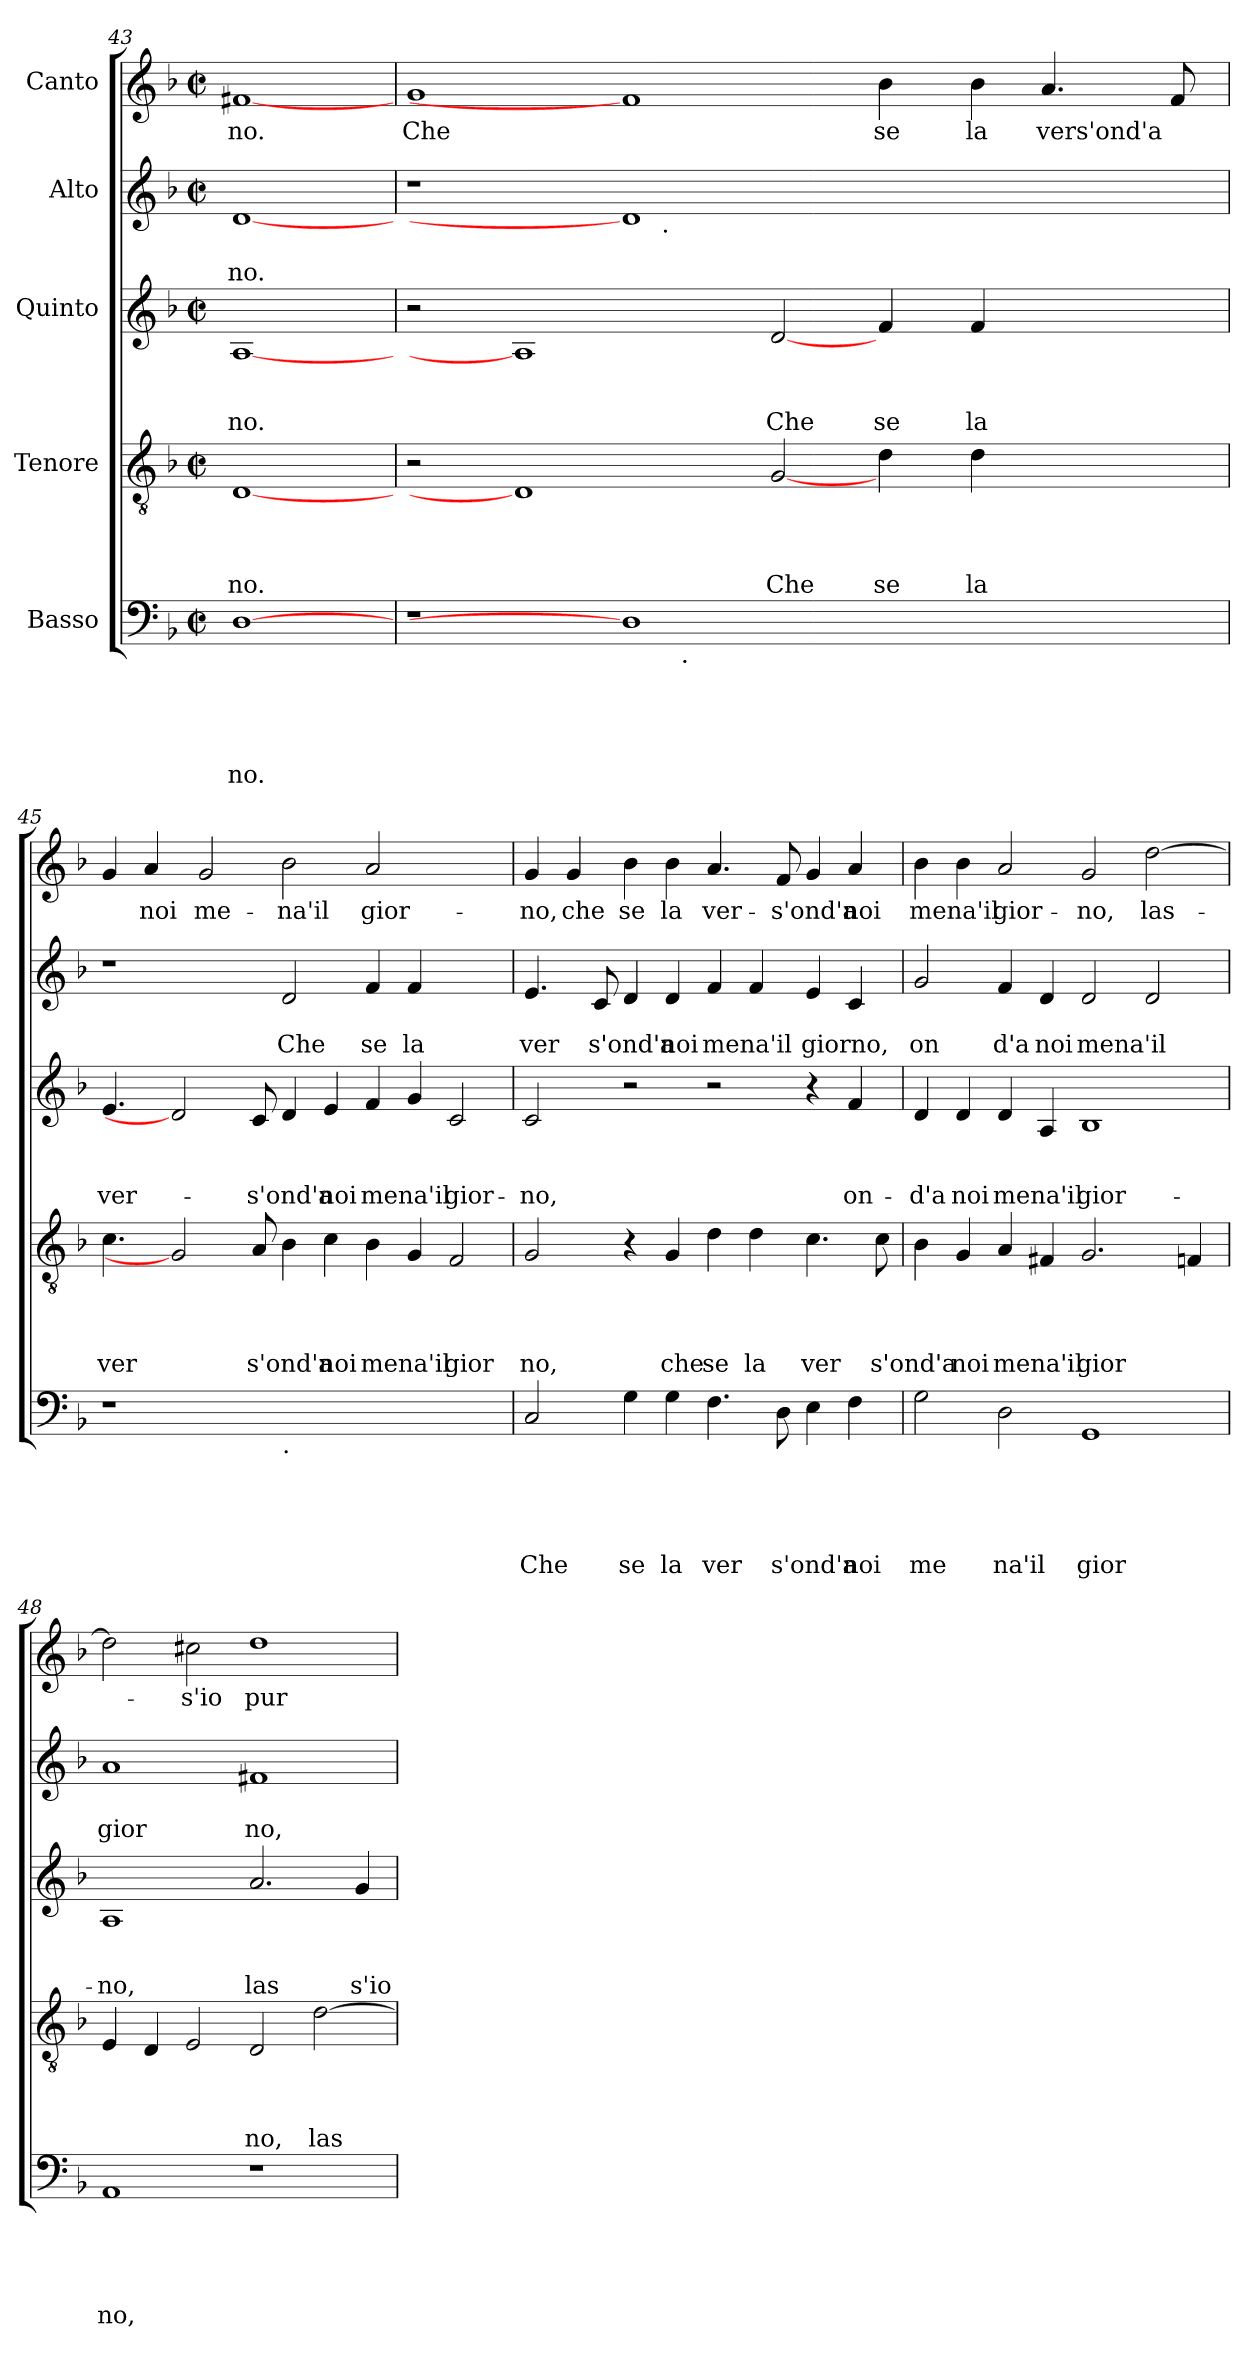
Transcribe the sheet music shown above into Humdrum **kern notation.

**kern	**text	**text	**text	**text	**text	**kern	**text	**text	**text	**text	**kern	**text	**text	**text	**kern	**text	**text	**kern	**text
*part5	*part5	*part5	*part5	*part5	*part5	*part4	*part4	*part4	*part4	*part4	*part3	*part3	*part3	*part3	*part2	*part2	*part2	*part1	*part1
*staff5	*staff5	*staff5	*staff5	*staff5	*staff5	*staff4	*staff4	*staff4	*staff4	*staff4	*staff3	*staff3	*staff3	*staff3	*staff2	*staff2	*staff2	*staff1	*staff1
*I"Basso	*	*	*	*	*	*I"Tenore	*	*	*	*	*I"Quinto	*	*	*	*I"Alto	*	*	*I"Canto	*
*clefF4	*	*	*	*	*	*clefGv2	*	*	*	*	*clefG2	*	*	*	*clefG2	*	*	*clefG2	*
*k[b-]	*	*	*	*	*	*k[b-]	*	*	*	*	*k[b-]	*	*	*	*k[b-]	*	*	*k[b-]	*
*F:	*	*	*	*	*	*F:	*	*	*	*	*F:	*	*	*	*F:	*	*	*F:	*
*M2/2	*	*	*	*	*	*M2/2	*	*	*	*	*M2/2	*	*	*	*M2/2	*	*	*M2/2	*
*met(c|)	*	*	*	*	*	*met(c|)	*	*	*	*	*met(c|)	*	*	*	*met(c|)	*	*	*met(c|)	*
=43	=43	=43	=43	=43	=43	=43	=43	=43	=43	=43	=43	=43	=43	=43	=43	=43	=43	=43	=43
!	!	!	!	!	!LO:LY:b	!	!	!	!	!LO:LY:b	!	!	!	!LO:LY:b	!	!	!LO:LY:b	!	!LO:LY:b
[1D	.	.	.	.	no.	[1D	.	.	.	-no.	[1A	.	.	no.	[1d	.	-no.	[1f#X	no.
!!LO:PB:g=z
=44!	=44!	=44!	=44!	=44!	=44!	=44!	=44!	=44!	=44!	=44!	=44!	=44!	=44!	=44!	=44!	=44!	=44!	=44!	=44!
!	!	!	!	!	!	!	!	!	!	!	!	!	!	!	!	!	!	!	!LO:LY:b
*^	*	*	*	*	*	*	*	*	*	*	*	*	*	*	*^	*	*	*	*
1r	1ryy	.	.	.	.	.	2r	.	.	.	.	2r	.	.	.	1r	1ryy	.	.	1g	Che
.	.	.	.	.	.	.	1D]	.	.	.	.	1A]	.	.	.	.	.	.	.	.	.
1D]	8ryy	.	.	.	.	.	.	.	.	.	.	.	.	.	.	1d]	16.ryy	.	.	1f#]	.
!	!	!	!	!	!	!	!	!	!	!	!	!	!	!	!	!	!LO:TX:b:t=.	!	!	!	!
.	.	.	.	.	.	.	.	.	.	.	.	.	.	.	.	.	1ryy	.	.	.	.
!	!LO:TX:b:t=.	!	!	!	!	!	!	!	!	!	!	!	!	!	!	!	!	!	!	!	!
.	1...ryy	.	.	.	.	.	.	.	.	.	.	.	.	.	.	.	.	.	.	.	.
!	!	!	!	!	!	!	!	!	!	!	!LO:LY:b	!	!	!	!LO:LY:b	!	!	!	!	!	!
.	.	.	.	.	.	.	[2G	.	.	.	Che	[2d	.	.	Che	.	.	.	.	.	.
!	!	!	!	!	!	!	!	!	!	!	!LO:LY:b	!	!	!	!LO:LY:b	!	!	!	!	!	!LO:LY:b
1ryy	.	.	.	.	.	.	4d\	.	.	.	se	4f/	.	.	se	1ryy	.	.	.	4b-\	se
.	.	.	.	.	.	.	.	.	.	.	.	.	.	.	.	.	2ryy	.	.	.	.
!	!	!	!	!	!	!	!	!	!	!	!LO:LY:b	!	!	!	!LO:LY:b	!	!	!	!	!	!LO:LY:b
.	.	.	.	.	.	.	4d\	.	.	.	la	4f/	.	.	la	.	.	.	.	4b-\	la
!	!	!	!	!	!	!	!	!	!	!	!	!	!	!	!	!	!	!	!	!	!LO:LY:b
.	.	.	.	.	.	.	2ryy	.	.	.	.	2ryy	.	.	.	.	.	.	.	4.a/	vers'ond'a
.	.	.	.	.	.	.	.	.	.	.	.	.	.	.	.	.	4ryy	.	.	.	.
.	.	.	.	.	.	.	.	.	.	.	.	.	.	.	.	.	8ryy	.	.	.	.
.	.	.	.	.	.	.	.	.	.	.	.	.	.	.	.	.	.	.	.	8f/	.
.	.	.	.	.	.	.	.	.	.	.	.	.	.	.	.	.	32ryy	.	.	.	.
=45	=45	=45	=45	=45	=45	=45	=45	=45	=45	=45	=45	=45	=45	=45	=45	=45	=45	=45	=45	=45	=45
!	!	!	!	!	!	!	!	!	!	!	!LO:LY:b	!	!	!	!LO:LY:b	!	!	!	!	!	!
*v	*v	*	*	*	*	*	*	*	*	*	*	*	*	*	*	*v	*v	*	*	*	*
1r	.	.	.	.	.	4.c\	.	.	.	ver	4.e/	.	.	ver-	1r	.	.	4g/	.
!	!	!	!	!	!	!	!	!	!	!	!	!	!	!	!	!	!	!	!LO:LY:b
.	.	.	.	.	.	.	.	.	.	.	.	.	.	.	.	.	.	4a/	noi
.	.	.	.	.	.	2G]	.	.	.	.	2d]	.	.	.	.	.	.	.	.
!	!	!	!	!	!	!	!	!	!	!	!	!	!	!	!	!	!	!	!LO:LY:b
.	.	.	.	.	.	.	.	.	.	.	.	.	.	.	.	.	.	2g/	me-
!	!	!	!	!	!	!	!	!	!	!LO:LY:b	!	!	!	!LO:LY:b	!	!	!	!	!
.	.	.	.	.	.	8A/	.	.	.	s'ond'a	8c/	.	.	-s'ond'a	.	.	.	.	.
!LO:TX:b:t=.	!	!	!	!	!	!	!	!	!	!	!	!	!	!	!	!	!	!	!
!	!	!	!	!	!	!	!	!	!	!	!	!	!	!	!	!	!LO:LY:b	!	!LO:LY:b
1.ryy	.	.	.	.	.	4B-\	.	.	.	.	4d/	.	.	.	2d/	.	Che	2b-\	-na'il
!	!	!	!	!	!	!	!	!	!	!LO:LY:b	!	!	!	!LO:LY:b	!	!	!	!	!
.	.	.	.	.	.	4c\	.	.	.	noi	4e/	.	.	noi	.	.	.	.	.
!	!	!	!	!	!	!	!	!	!	!LO:LY:b	!	!	!	!LO:LY:b	!	!	!LO:LY:b	!	!LO:LY:b
.	.	.	.	.	.	4B-\	.	.	.	mena'il	4f/	.	.	mena'il	4f/	.	se	2a/	gior-
!	!	!	!	!	!	!	!	!	!	!	!	!	!	!	!	!	!LO:LY:b	!	!
.	.	.	.	.	.	4G/	.	.	.	.	4g/	.	.	.	4f/	.	la	.	.
!	!	!	!	!	!	!	!	!	!	!LO:LY:b	!	!	!	!LO:LY:b	!	!	!	!	!
.	.	.	.	.	.	2F/	.	.	.	gior	2c/	.	.	gior-	2ryy	.	.	2ryy	.
=46	=46	=46	=46	=46	=46	=46	=46	=46	=46	=46	=46	=46	=46	=46	=46	=46	=46	=46	=46
!	!	!	!	!	!LO:LY:b	!	!	!	!	!LO:LY:b	!	!	!	!LO:LY:b	!	!	!LO:LY:b	!	!LO:LY:b
2C/	.	.	.	.	Che	2G/	.	.	.	no,	2c/	.	.	-no,	4.e/	.	ver	4g/	-no,
!	!	!	!	!	!	!	!	!	!	!	!	!	!	!	!	!	!	!	!LO:LY:b
.	.	.	.	.	.	.	.	.	.	.	.	.	.	.	.	.	.	4g/	che
!	!	!	!	!	!	!	!	!	!	!	!	!	!	!	!	!	!LO:LY:b	!	!
.	.	.	.	.	.	.	.	.	.	.	.	.	.	.	8c/	.	s'ond'a	.	.
!	!	!	!	!	!LO:LY:b	!	!	!	!	!	!	!	!	!	!	!	!	!	!LO:LY:b
4G\	.	.	.	.	se	4r	.	.	.	.	2r	.	.	.	4d/	.	.	4b-\	se
!	!	!	!	!	!LO:LY:b	!	!	!	!	!LO:LY:b	!	!	!	!	!	!	!LO:LY:b	!	!LO:LY:b
4G\	.	.	.	.	la	4G/	.	.	.	che	.	.	.	.	4d/	.	noi	4b-\	la
!	!	!	!	!	!LO:LY:b	!	!	!	!	!LO:LY:b	!	!	!	!	!	!	!LO:LY:b	!	!LO:LY:b
4.F\	.	.	.	.	ver	4d\	.	.	.	se	2r	.	.	.	4f/	.	mena'il	4.a/	ver-
!	!	!	!	!	!	!	!	!	!	!LO:LY:b	!	!	!	!	!	!	!	!	!
.	.	.	.	.	.	4d\	.	.	.	la	.	.	.	.	4f/	.	.	.	.
!	!	!	!	!	!LO:LY:b	!	!	!	!	!	!	!	!	!	!	!	!	!	!LO:LY:b
8D\	.	.	.	.	s'ond'a	.	.	.	.	.	.	.	.	.	.	.	.	8f/	-s'ond'a
!	!	!	!	!	!	!	!	!	!	!LO:LY:b	!	!	!	!	!	!	!LO:LY:b	!	!
4E\	.	.	.	.	.	4.c\	.	.	.	ver	4r	.	.	.	4e/	.	giorno,	4g/	.
!	!	!	!	!	!LO:LY:b	!	!	!	!	!	!	!	!	!LO:LY:b	!	!	!	!	!LO:LY:b
4F\	.	.	.	.	noi	.	.	.	.	.	4f/	.	.	on-	4c/	.	.	4a/	noi
!	!	!	!	!	!	!	!	!	!	!LO:LY:b	!	!	!	!	!	!	!	!	!
.	.	.	.	.	.	8c\	.	.	.	s'ond'a	.	.	.	.	.	.	.	.	.
=47	=47	=47	=47	=47	=47	=47	=47	=47	=47	=47	=47	=47	=47	=47	=47	=47	=47	=47	=47
!	!	!	!	!	!LO:LY:b	!	!	!	!	!	!	!	!	!LO:LY:b	!	!	!LO:LY:b	!	!LO:LY:b
2G\	.	.	.	.	me	4B-\	.	.	.	.	4d/	.	.	-d'a	2g/	.	on	4b-\	mena'il
!	!	!	!	!	!	!	!	!	!	!LO:LY:b	!	!	!	!LO:LY:b	!	!	!	!	!
.	.	.	.	.	.	4G/	.	.	.	noi	4d/	.	.	noi	.	.	.	4b-\	.
!	!	!	!	!	!LO:LY:b	!	!	!	!	!LO:LY:b	!	!	!	!LO:LY:b	!	!	!LO:LY:b	!	!LO:LY:b
2D\	.	.	.	.	na'il	4A/	.	.	.	mena'il	4d/	.	.	mena'il	4f/	.	d'a	2a/	gior-
!	!	!	!	!	!	!	!	!	!	!	!	!	!	!	!	!	!LO:LY:b	!	!
.	.	.	.	.	.	4F#X/	.	.	.	.	4A/	.	.	.	4d/	.	noi	.	.
!	!	!	!	!	!LO:LY:b	!	!	!	!	!LO:LY:b	!	!	!	!LO:LY:b	!	!	!LO:LY:b	!	!LO:LY:b
1GG	.	.	.	.	gior	2.G/	.	.	.	gior	1B-	.	.	gior-	2d/	.	mena'il	2g/	-no,
!	!	!	!	!	!	!	!	!	!	!	!	!	!	!	!	!	!	!	!LO:LY:b
.	.	.	.	.	.	.	.	.	.	.	.	.	.	.	2d/	.	.	[<2dd\	las-
.	.	.	.	.	.	4Fn/	.	.	.	.	.	.	.	.	.	.	.	.	.
!!LO:LB:g=z
=48	=48	=48	=48	=48	=48	=48	=48	=48	=48	=48	=48	=48	=48	=48	=48	=48	=48	=48	=48
!	!	!	!	!	!LO:LY:b	!	!	!	!	!	!	!	!	!LO:LY:b	!	!	!LO:LY:b	!	!
1AA	.	.	.	.	no,	4E/	.	.	.	.	1A	.	.	-no,	1a	.	gior	2dd\]	.
.	.	.	.	.	.	4D/	.	.	.	.	.	.	.	.	.	.	.	.	.
!	!	!	!	!	!	!	!	!	!	!	!	!	!	!	!	!	!	!	!LO:LY:b
.	.	.	.	.	.	2E/	.	.	.	.	.	.	.	.	.	.	.	2cc#\	-s'io
!	!	!	!	!	!	!	!	!	!	!LO:LY:b	!	!	!	!LO:LY:b	!	!	!LO:LY:b	!	!LO:LY:b
1r	.	.	.	.	.	2D/	.	.	.	no,	2.a/	.	.	las	1f#X	.	no,	1dd	pur
!	!	!	!	!	!	!	!	!	!	!LO:LY:b	!	!	!	!	!	!	!	!	!
.	.	.	.	.	.	[>2d\	.	.	.	las	.	.	.	.	.	.	.	.	.
!	!	!	!	!	!	!	!	!	!	!	!	!	!	!LO:LY:b	!	!	!	!	!
.	.	.	.	.	.	.	.	.	.	.	4g/	.	.	s'io	.	.	.	.	.
=	=	=	=	=	=	=	=	=	=	=	=	=	=	=	=	=	=	=	=
*-	*-	*-	*-	*-	*-	*-	*-	*-	*-	*-	*-	*-	*-	*-	*-	*-	*-	*-	*-
